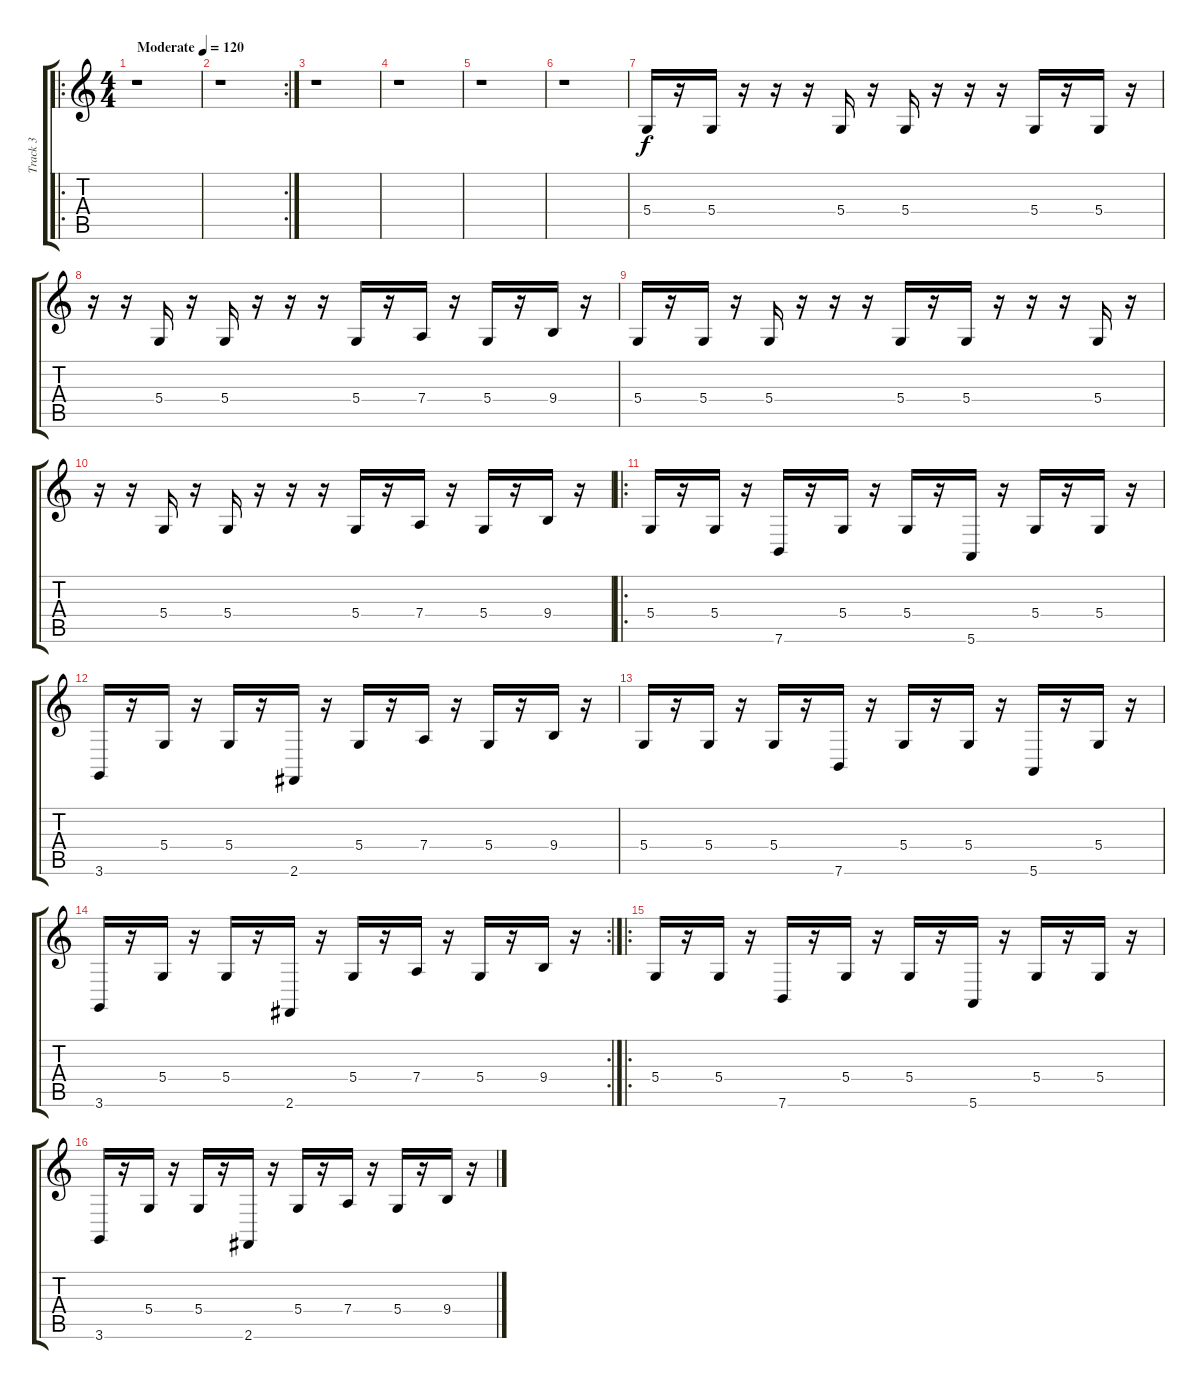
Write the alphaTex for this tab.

\track ("Track 3" "Track 3") {instrument honkytonkpiano}
\staff {score tabs}
\tuning (E4 B3 G3 D3 A2 E2) {hide}
\ro
\ts (4 4)
\tempo (120 "Moderate")
\clef g2
\ks c
r.1{dy f instrument honkytonkpiano} |
\rc 2
r.1 |
r.1 |
r.1 |
r.1 |
r.1 |
5.4.16 r.16 5.4.16 r.16 r.16 r.16 5.4.16 r.16 5.4.16 r.16 r.16 r.16 5.4.16 r.16 5.4.16 r.16 |
r.16 r.16 5.4.16 r.16 5.4.16 r.16 r.16 r.16 5.4.16 r.16 7.4.16 r.16 5.4.16 r.16 9.4.16 r.16 |
5.4.16 r.16 5.4.16 r.16 5.4.16 r.16 r.16 r.16 5.4.16 r.16 5.4.16 r.16 r.16 r.16 5.4.16 r.16 |
r.16 r.16 5.4.16 r.16 5.4.16 r.16 r.16 r.16 5.4.16 r.16 7.4.16 r.16 5.4.16 r.16 9.4.16 r.16 |
\ro
5.4.16 r.16 5.4.16 r.16 7.6.16 r.16 5.4.16 r.16 5.4.16 r.16 5.6.16 r.16 5.4.16 r.16 5.4.16 r.16 |
3.6.16 r.16 5.4.16 r.16 5.4.16 r.16 2.6.16 r.16 5.4.16 r.16 7.4.16 r.16 5.4.16 r.16 9.4.16 r.16 |
5.4.16 r.16 5.4.16 r.16 5.4.16 r.16 7.6.16 r.16 5.4.16 r.16 5.4.16 r.16 5.6.16 r.16 5.4.16 r.16 |
\rc 2
3.6.16 r.16 5.4.16 r.16 5.4.16 r.16 2.6.16 r.16 5.4.16 r.16 7.4.16 r.16 5.4.16 r.16 9.4.16 r.16 |
\ro
5.4.16 r.16 5.4.16 r.16 7.6.16 r.16 5.4.16 r.16 5.4.16 r.16 5.6.16 r.16 5.4.16 r.16 5.4.16 r.16 |
3.6.16 r.16 5.4.16 r.16 5.4.16 r.16 2.6.16 r.16 5.4.16 r.16 7.4.16 r.16 5.4.16 r.16 9.4.16 r.16
